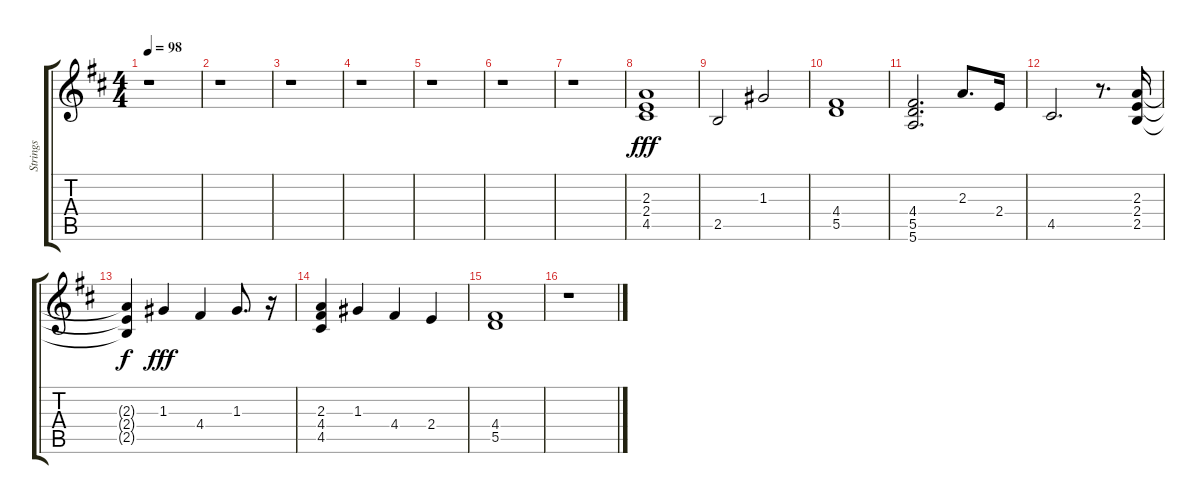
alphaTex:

\track ("Strings" "Strings") {instrument electricguitarclean}
\staff {score tabs}
\tuning (E4 B3 G3 D3 A2 E2) {hide}
\ts (4 4)
\tempo 98
\clef g2
\ks d
r.1{dy fff} |
r.1 |
r.1 |
r.1 |
r.1 |
r.1 |
r.1 |
(2.3 2.4 4.5).1 |
2.5.2 1.3.2 |
(4.4 5.5).1 |
(4.4 5.5 5.6).2{d} 2.3.8{d} 2.4.16 |
4.5.2{d} r.8{d} (2.3 2.4 2.5).16 |
(2.3{t} 2.4{t} 2.5{t}).4{dy f} 1.3.4{dy fff} 4.4.4 1.3.8{d} r.16 |
(2.3 4.4 4.5).4 1.3.4 4.4.4 2.4.4 |
(4.4 5.5).1 |
r.1
